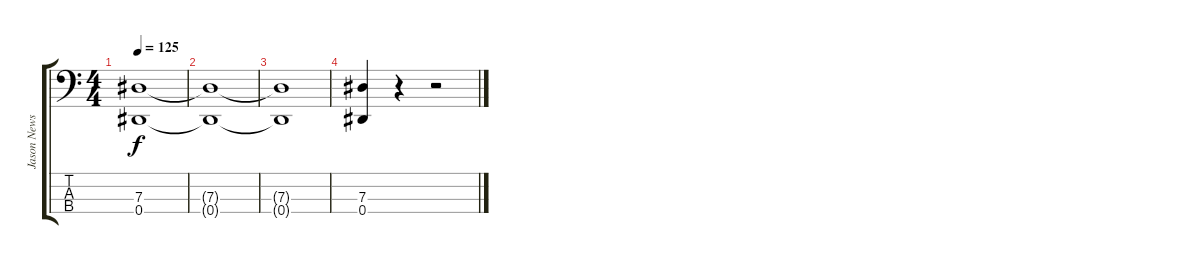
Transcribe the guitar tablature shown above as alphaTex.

\track ("Jason Newsted (Bass)" "Jason News") {instrument electricbasspick}
\staff {score tabs}
\tuning (Gb2 Db2 Ab1 Eb1) {hide}
\ts (4 4)
\tempo 125
\clef f4
\ks c
(7.3{t} 0.4{t}).1{dy f} |
(7.3{t} 0.4{t}).1 |
(7.3{t} 0.4{t}).1 |
(7.3 0.4).4 r.4 r.2
